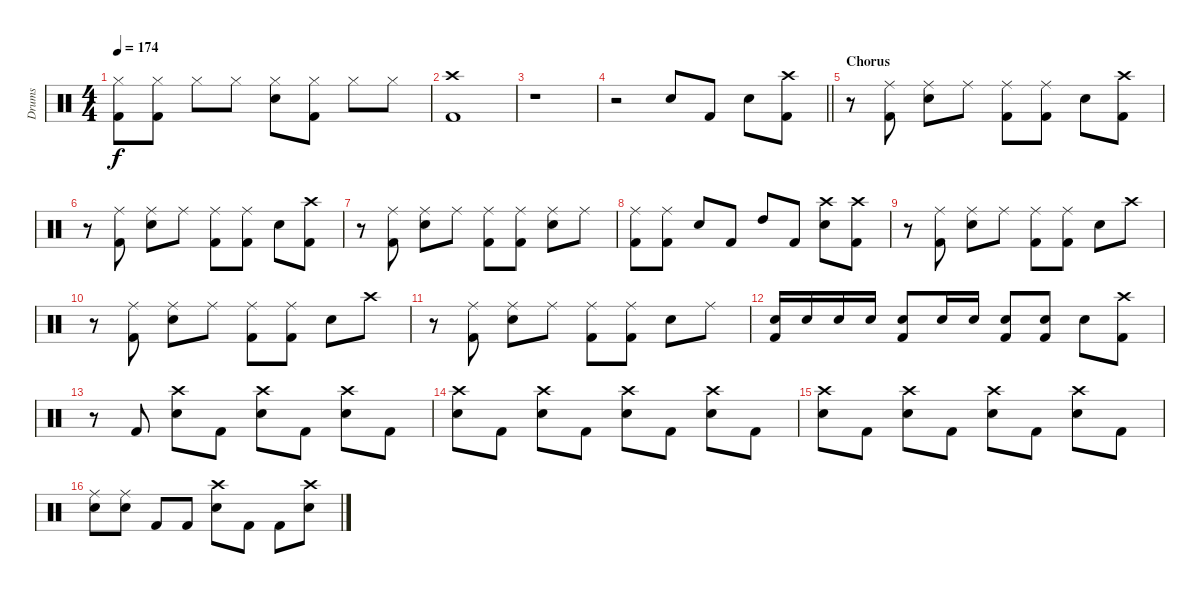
\track ("Drums" "Drums") {instrument percussion}
\staff {score}
\articulation defaults
\ts (4 4)
\tempo 174
\clef neutral
\ks c
("Hi-Hat (closed)" "Kick (hit) 2").8{dy f} ("Hi-Hat (closed)" "Kick (hit) 2").8 "Hi-Hat (closed)".8 "Hi-Hat (closed)".8 ("Hi-Hat (closed)" "Electric Snare (hit)").8 ("Hi-Hat (closed)" "Kick (hit) 2").8 "Hi-Hat (closed)".8 "Hi-Hat (closed)".8 |
("Crash high (hit)" "Kick (hit) 2").1 |
r.1 |
\barLineRight lightlight
r.2 "Electric Snare (hit)".8 "Kick (hit) 2".8 "Electric Snare (hit)".8 ("Crash high (hit)" "Kick (hit) 2").8 |
\section ("" "Chorus")
r.8 ("Ride (middle)" "Kick (hit) 2").8 ("Ride (middle)" "Electric Snare (hit)").8 "Ride (middle)".8 ("Ride (middle)" "Kick (hit) 2").8 ("Ride (middle)" "Kick (hit) 2").8 "Electric Snare (hit)".8 ("Crash high (hit)" "Kick (hit) 2").8 |
r.8 ("Ride (middle)" "Kick (hit) 2").8 ("Ride (middle)" "Electric Snare (hit)").8 "Ride (middle)".8 ("Ride (middle)" "Kick (hit) 2").8 ("Ride (middle)" "Kick (hit) 2").8 "Electric Snare (hit)".8 ("Crash high (hit)" "Kick (hit) 2").8 |
r.8 ("Ride (middle)" "Kick (hit) 2").8 ("Ride (middle)" "Electric Snare (hit)").8 "Ride (middle)".8 ("Ride (middle)" "Kick (hit) 2").8 ("Ride (middle)" "Kick (hit) 2").8 ("Ride (middle)" "Electric Snare (hit)").8 "Ride (middle)".8 |
("Ride (middle)" "Kick (hit) 2").8 ("Ride (middle)" "Kick (hit) 2").8 "Electric Snare (hit)".8 "Kick (hit) 2".8 "High Tom (hit)".8 "Kick (hit) 2".8 ("Crash high (hit)" "Electric Snare (hit)").8 ("Crash high (hit)" "Kick (hit) 2").8 |
r.8 ("Ride (middle)" "Kick (hit) 2").8 ("Ride (middle)" "Electric Snare (hit)").8 "Ride (middle)".8 ("Ride (middle)" "Kick (hit) 2").8 ("Ride (middle)" "Kick (hit) 2").8 "Electric Snare (hit)".8 "Crash high (hit)".8 |
r.8 ("Ride (middle)" "Kick (hit) 2").8 ("Ride (middle)" "Electric Snare (hit)").8 "Ride (middle)".8 ("Ride (middle)" "Kick (hit) 2").8 ("Ride (middle)" "Kick (hit) 2").8 "Electric Snare (hit)".8 "Crash high (hit)".8 |
r.8 ("Ride (middle)" "Kick (hit) 2").8 ("Ride (middle)" "Electric Snare (hit)").8 "Ride (middle)".8 ("Ride (middle)" "Kick (hit) 2").8 ("Ride (middle)" "Kick (hit) 2").8 "Electric Snare (hit)".8 "Ride (middle)".8 |
("Electric Snare (hit)" "Kick (hit) 2").16 "Electric Snare (hit)".16 "Electric Snare (hit)".16 "Electric Snare (hit)".16 ("Electric Snare (hit)" "Kick (hit) 2").8 "Electric Snare (hit)".16 "Electric Snare (hit)".16 ("Electric Snare (hit)" "Kick (hit) 2").8 ("Electric Snare (hit)" "Kick (hit) 2").8 "Electric Snare (hit)".8 ("Crash high (hit)" "Kick (hit) 2").8 |
r.8 "Kick (hit) 2".8 ("Crash high (hit)" "Electric Snare (hit)").8 "Kick (hit) 2".8 ("Crash high (hit)" "Electric Snare (hit)").8 "Kick (hit) 2".8 ("Crash high (hit)" "Electric Snare (hit)").8 "Kick (hit) 2".8 |
("Crash high (hit)" "Electric Snare (hit)").8 "Kick (hit) 2".8 ("Crash high (hit)" "Electric Snare (hit)").8 "Kick (hit) 2".8 ("Crash high (hit)" "Electric Snare (hit)").8 "Kick (hit) 2".8 ("Crash high (hit)" "Electric Snare (hit)").8 "Kick (hit) 2".8 |
("Crash high (hit)" "Electric Snare (hit)").8 "Kick (hit) 2".8 ("Crash high (hit)" "Electric Snare (hit)").8 "Kick (hit) 2".8 ("Crash high (hit)" "Electric Snare (hit)").8 "Kick (hit) 2".8 ("Crash high (hit)" "Electric Snare (hit)").8 "Kick (hit) 2".8 |
("Ride (middle)" "Electric Snare (hit)").8 ("Ride (middle)" "Electric Snare (hit)").8 "Kick (hit) 2".8 "Kick (hit) 2".8 ("Crash high (hit)" "Electric Snare (hit)").8 "Kick (hit) 2".8 "Kick (hit) 2".8 ("Crash high (hit)" "Electric Snare (hit)").8
